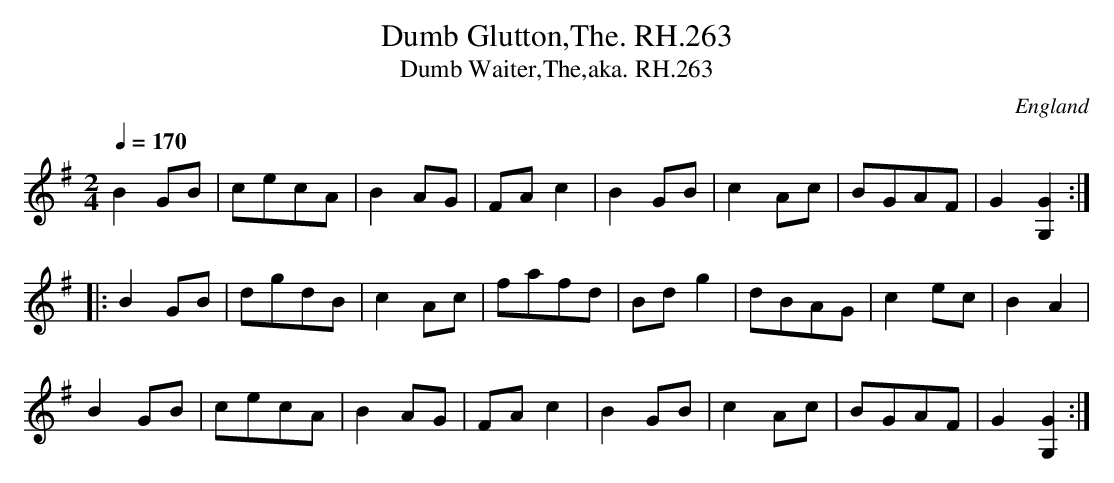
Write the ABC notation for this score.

X:1
T:Dumb Glutton,The. RH.263
T:Dumb Waiter,The,aka. RH.263
L:1/8
M:2/4
O:England
Q:1/4=170
K:G
B2GB|cecA|B2AG|FAc2|\
B2GB|c2Ac|BGAF|G2[G2G,2]:|!
|:B2GB|dgdB|c2Ac|fafd|\
Bdg2|dBAG|c2ec|B2A2|!
B2GB|cecA|B2AG|FAc2|\
B2GB|c2Ac|BGAF|G2[G2G,2]:|
